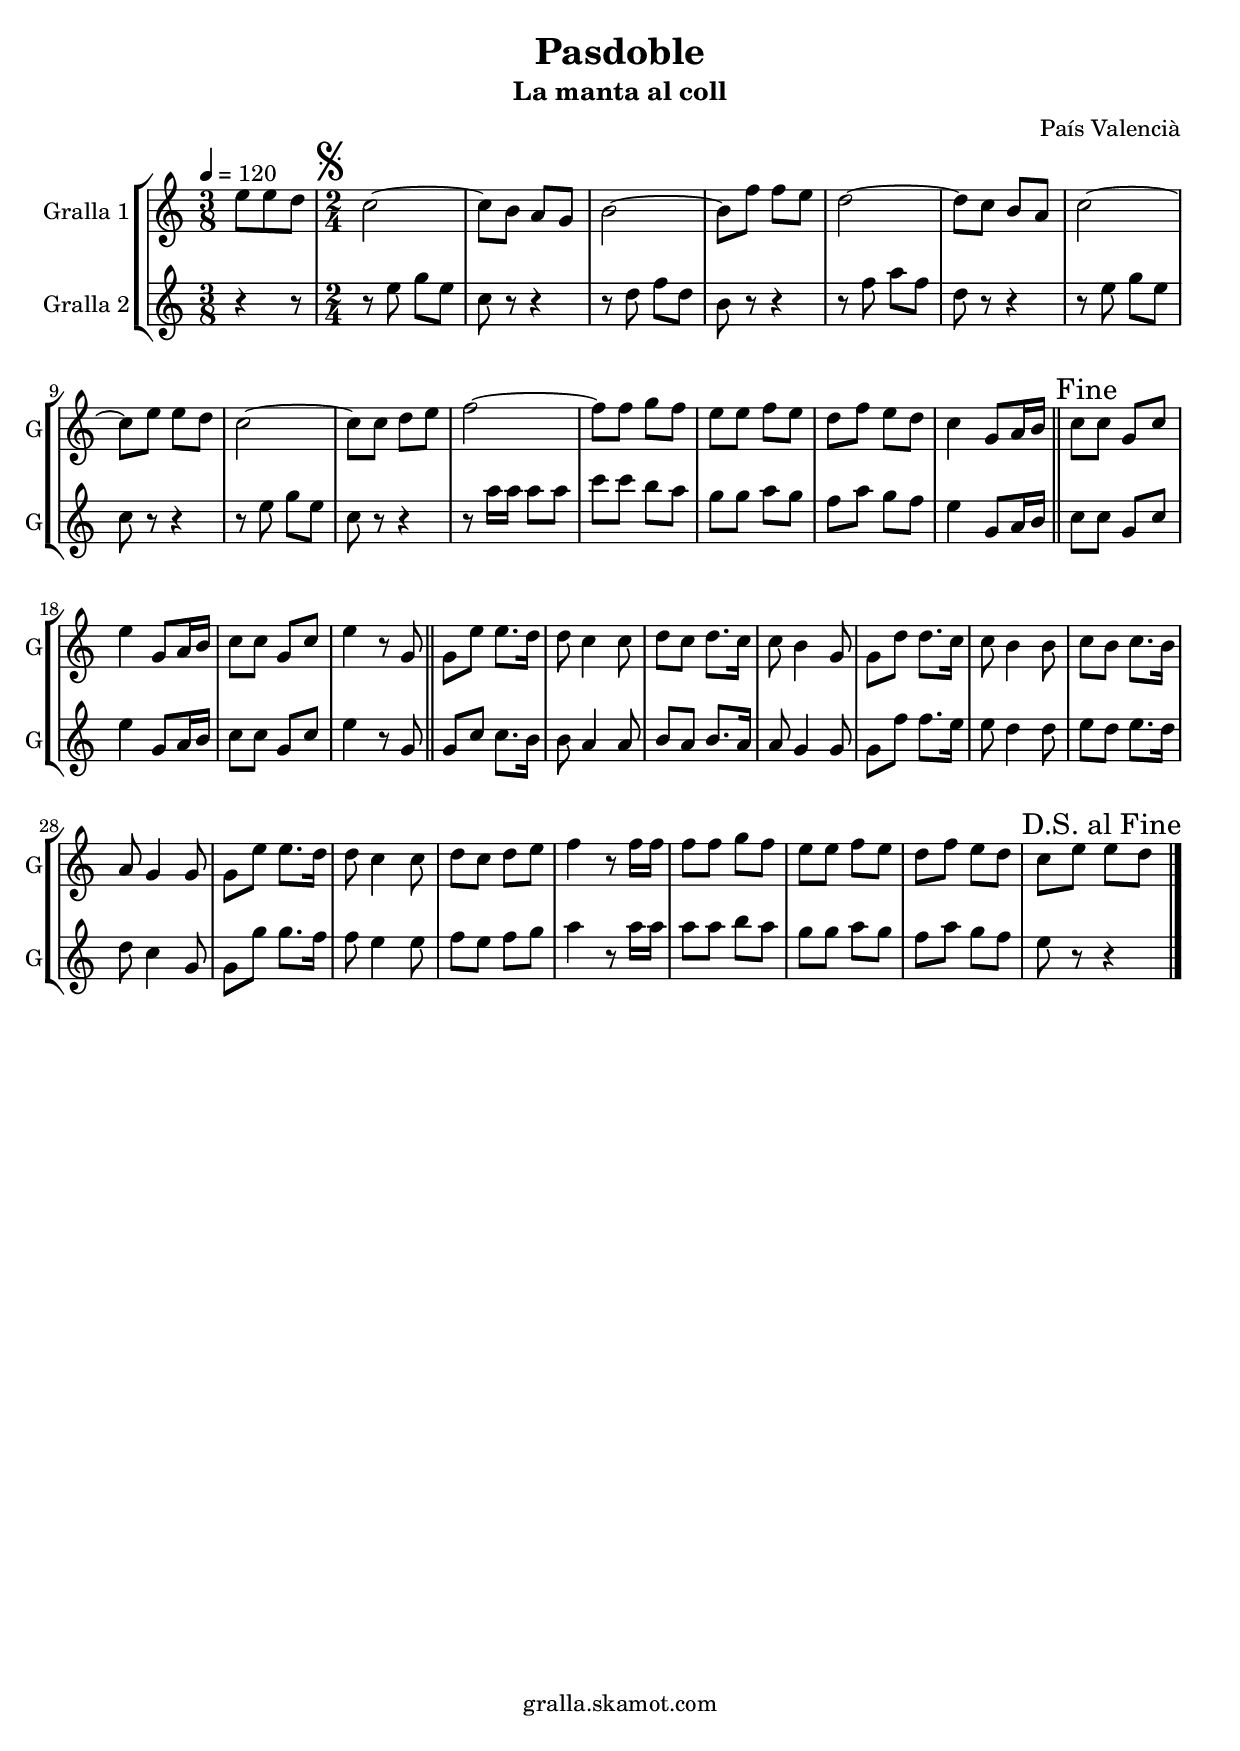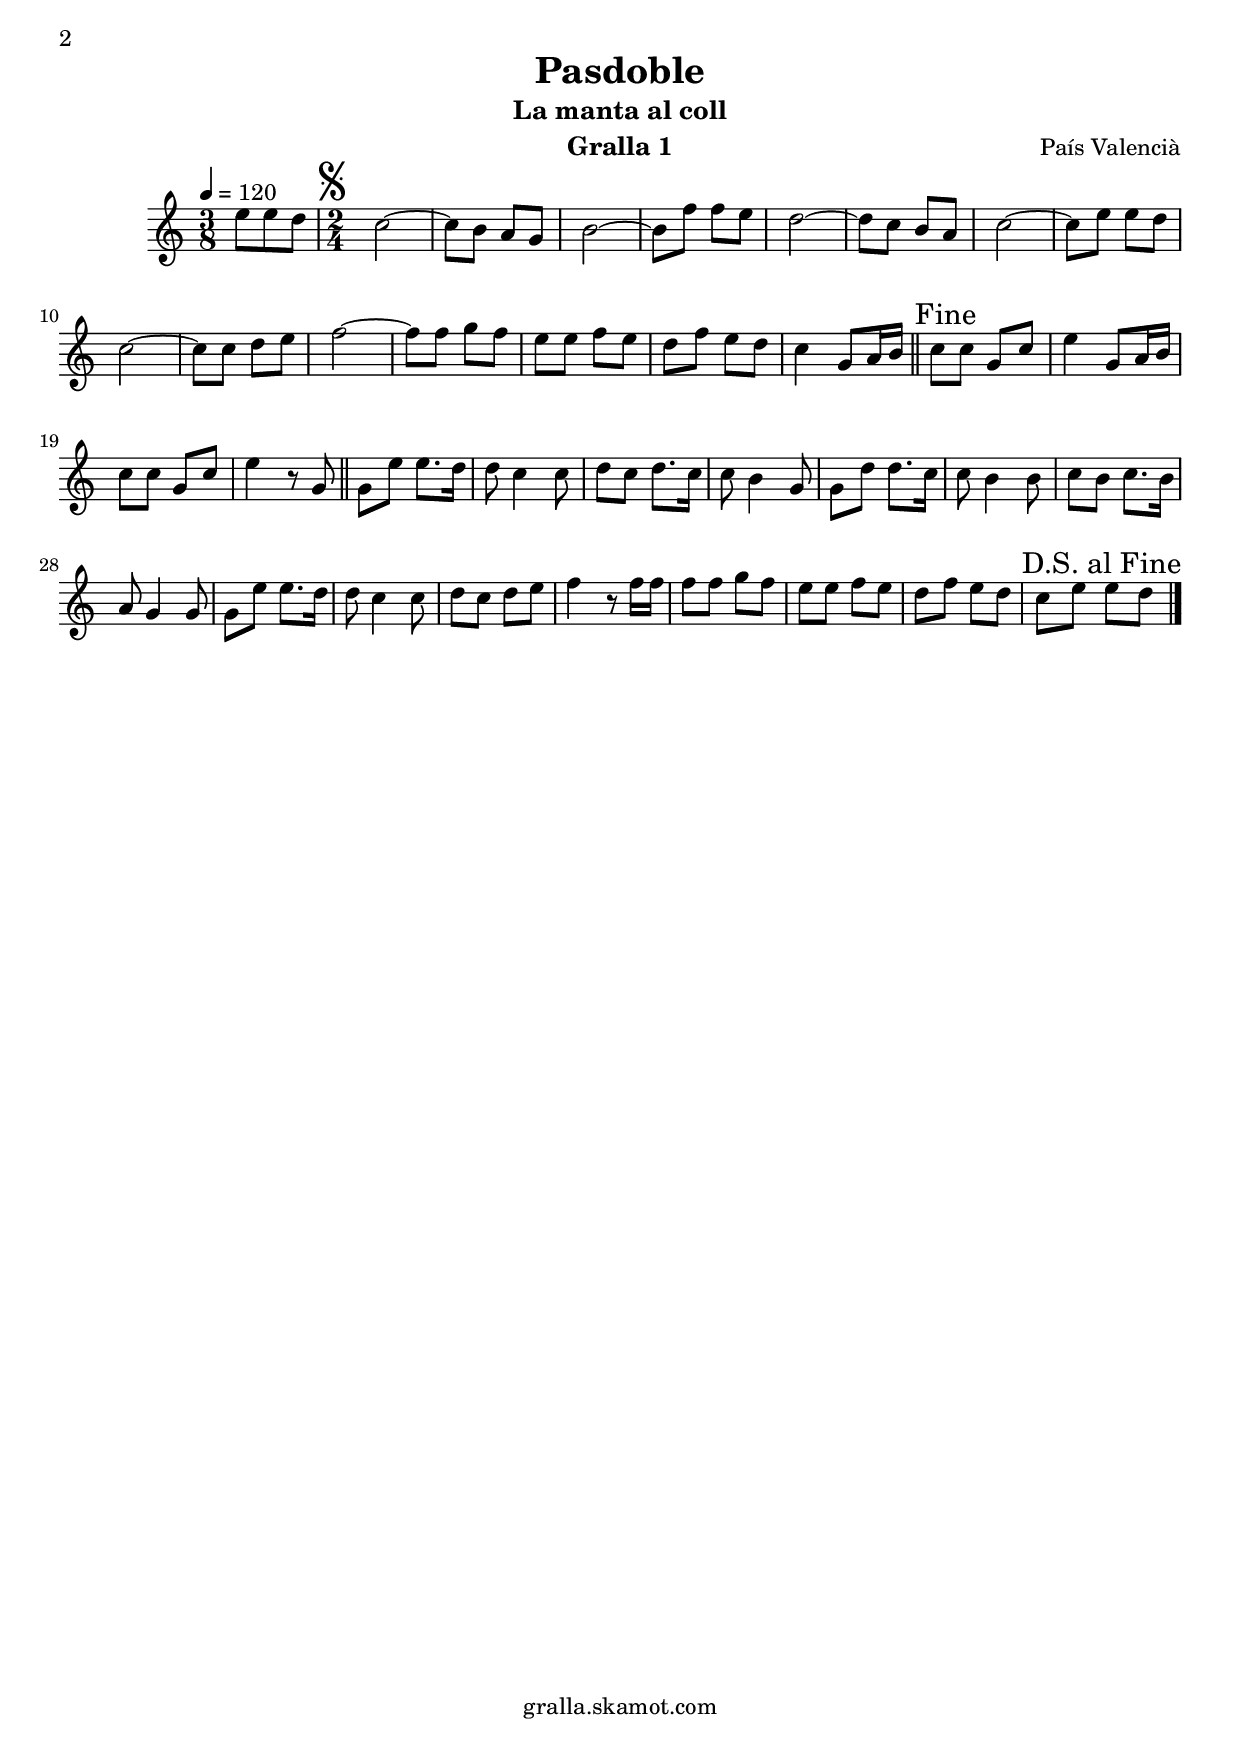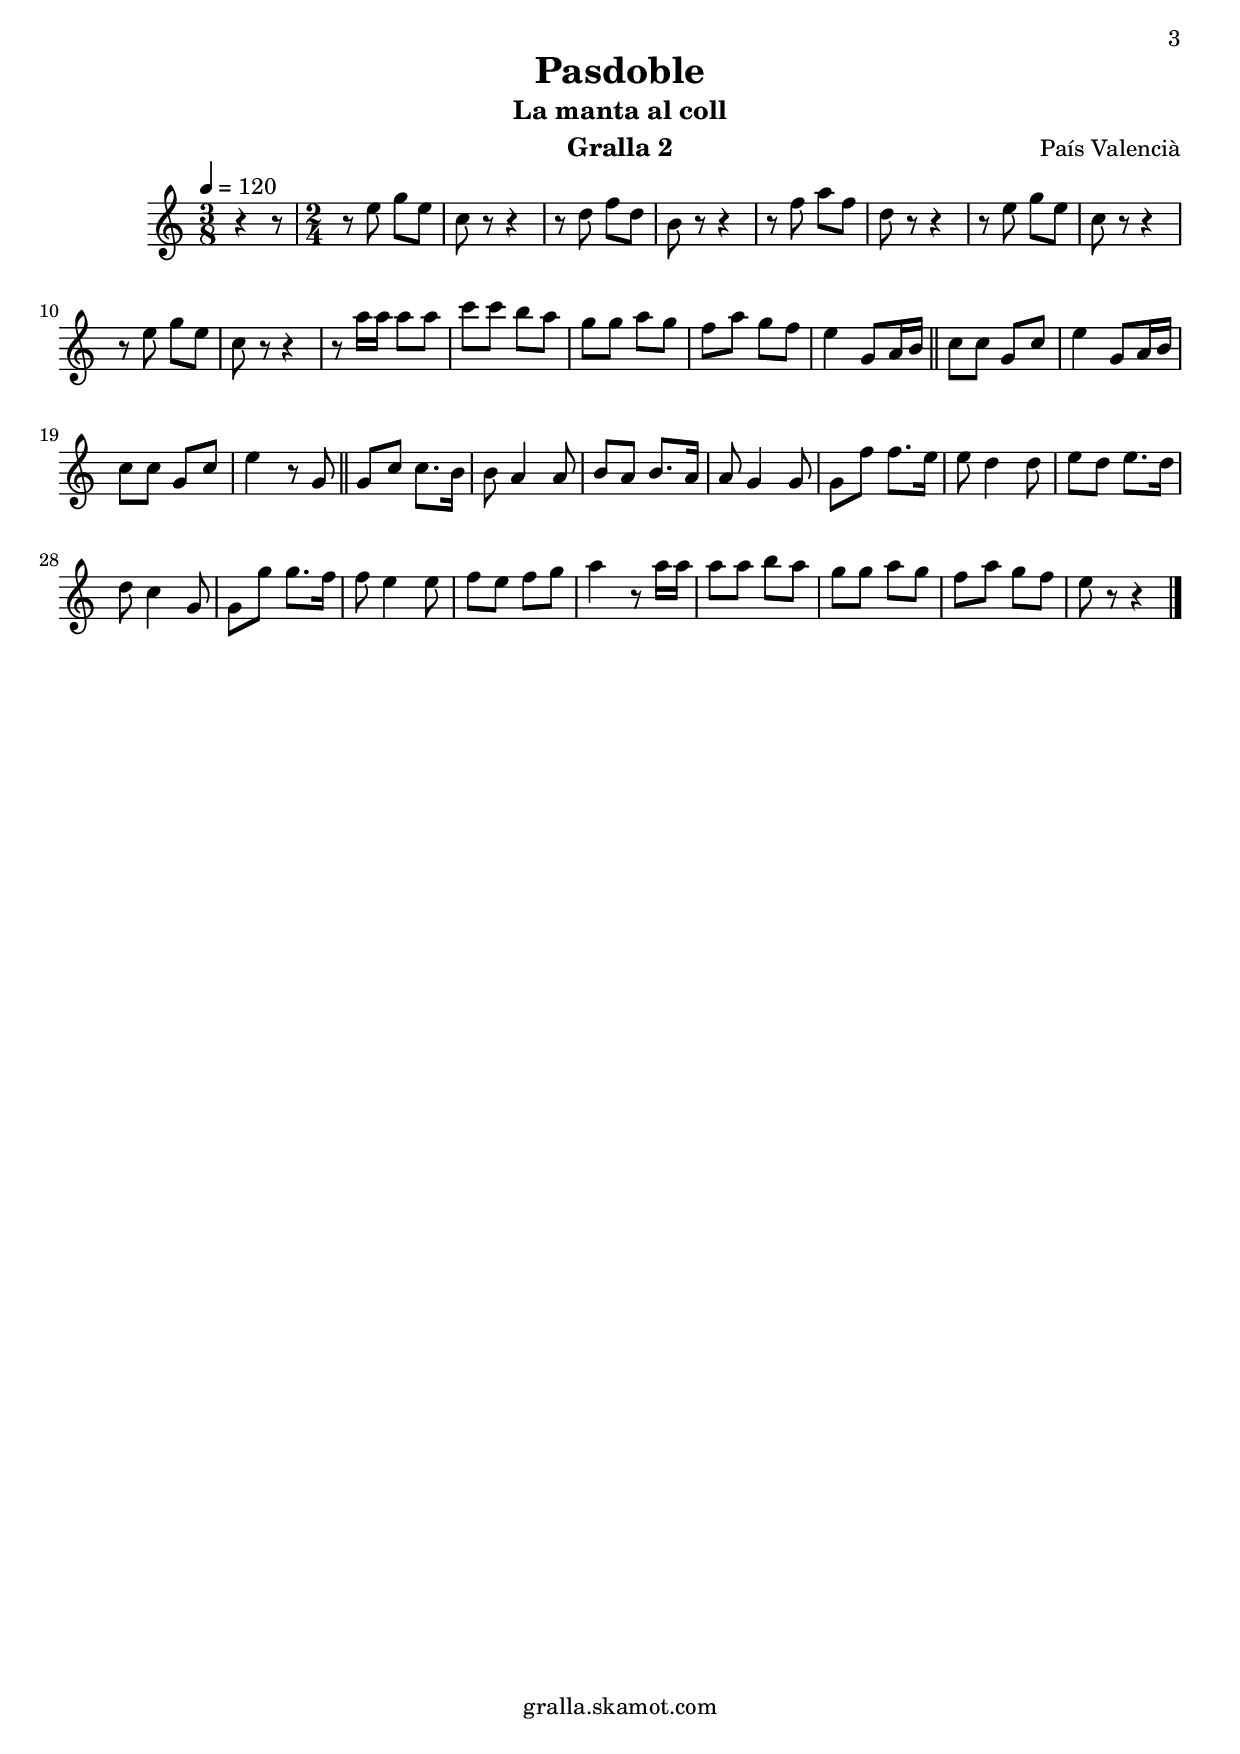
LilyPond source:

\version "2.16.2"

\header {
  dedication=""
  title="Pasdoble"
  subtitle="La manta al coll"
  subsubtitle=""
  poet=""
  meter=""
  piece=""
  composer="País Valencià"
  arranger=""
  opus=""
  instrument=""
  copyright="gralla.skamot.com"
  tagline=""
}

liniaroAa =
\relative e''
{
  \tempo 4=120
  \clef treble
  \key c \major
  \time 3/8
  e8 e d  |
  \time 2/4   \mark \markup {\musicglyph #"scripts.segno"} c2 ~  |
  c8 b a g  |
  b2 ~  |
  %05
  b8 f' f e  |
  d2 ~  |
  d8 c b a  |
  c2 ~  |
  c8 e e d  |
  %10
  c2 ~  |
  c8 c d e  |
  f2 ~  |
  f8 f g f  |
  e8 e f e  |
  %15
  d8 f e d  |
  c4 g8 a16 b  \bar "||"
  \mark "Fine" c8 c g c  |
  e4 g,8 a16 b  |
  c8 c g c  |
  %20
  e4 r8 g,  \bar "||"
  g8 e' e8. d16  |
  d8 c4 c8  |
  d8 c d8. c16  |
  c8 b4 g8  |
  %25
  g8 d' d8. c16  |
  c8 b4 b8  |
  c8 b c8. b16  |
  a8 g4 g8  |
  g8 e' e8. d16  |
  %30
  d8 c4 c8  |
  d8 c d e  |
  f4 r8 f16 f  |
  f8 f g f  |
  e8 e f e  |
  %35
  d8 f e d  |
  \mark "D.S. al Fine" c8 e e d  \bar "|."
}

liniaroAb =
\relative e''
{
  \tempo 4=120
  \clef treble
  \key c \major
  \time 3/8
  r4 r8  |
  \time 2/4   r8 e g e  |
  c8 r r4  |
  r8 d f d  |
  %05
  b8 r r4  |
  r8 f' a f  |
  d8 r r4  |
  r8 e g e  |
  c8 r r4  |
  %10
  r8 e g e  |
  c8 r r4  |
  r8 a'16 a a8 a  |
  c8 c b a  |
  g8 g a g  |
  %15
  f8 a g f  |
  e4 g,8 a16 b  \bar "||"
  c8 c g c  |
  e4 g,8 a16 b  |
  c8 c g c  |
  %20
  e4 r8 g,  \bar "||"
  g8 c c8. b16  |
  b8 a4 a8  |
  b8 a b8. a16  |
  a8 g4 g8  |
  %25
  g8 f' f8. e16  |
  e8 d4 d8  |
  e8 d e8. d16  |
  d8 c4 g8  |
  g8 g' g8. f16  |
  %30
  f8 e4 e8  |
  f8 e f g  |
  a4 r8 a16 a  |
  a8 a b a  |
  g8 g a g  |
  %35
  f8 a g f  |
  e8 r r4  \bar "|."
}

\bookpart {
  \score {
    \new StaffGroup {
      \override Score.RehearsalMark.self-alignment-X = #LEFT
      <<
        \new Staff \with {instrumentName = #"Gralla 1" shortInstrumentName = #"G"} \liniaroAa
        \new Staff \with {instrumentName = #"Gralla 2" shortInstrumentName = #"G"} \liniaroAb
      >>
    }
    \layout {}
  }
  \score { \unfoldRepeats
    \new StaffGroup {
      \override Score.RehearsalMark.self-alignment-X = #LEFT
      <<
        \new Staff \with {instrumentName = #"Gralla 1" shortInstrumentName = #"G"} \liniaroAa
        \new Staff \with {instrumentName = #"Gralla 2" shortInstrumentName = #"G"} \liniaroAb
      >>
    }
    \midi {
      \set Staff.midiInstrument = "oboe"
      \set DrumStaff.midiInstrument = "drums"
    }
  }
}

\bookpart {
  \header {instrument="Gralla 1"}
  \score {
    \new StaffGroup {
      \override Score.RehearsalMark.self-alignment-X = #LEFT
      <<
        \new Staff \liniaroAa
      >>
    }
    \layout {}
  }
  \score { \unfoldRepeats
    \new StaffGroup {
      \override Score.RehearsalMark.self-alignment-X = #LEFT
      <<
        \new Staff \liniaroAa
      >>
    }
    \midi {
      \set Staff.midiInstrument = "oboe"
      \set DrumStaff.midiInstrument = "drums"
    }
  }
}

\bookpart {
  \header {instrument="Gralla 2"}
  \score {
    \new StaffGroup {
      \override Score.RehearsalMark.self-alignment-X = #LEFT
      <<
        \new Staff \liniaroAb
      >>
    }
    \layout {}
  }
  \score { \unfoldRepeats
    \new StaffGroup {
      \override Score.RehearsalMark.self-alignment-X = #LEFT
      <<
        \new Staff \liniaroAb
      >>
    }
    \midi {
      \set Staff.midiInstrument = "oboe"
      \set DrumStaff.midiInstrument = "drums"
    }
  }
}

